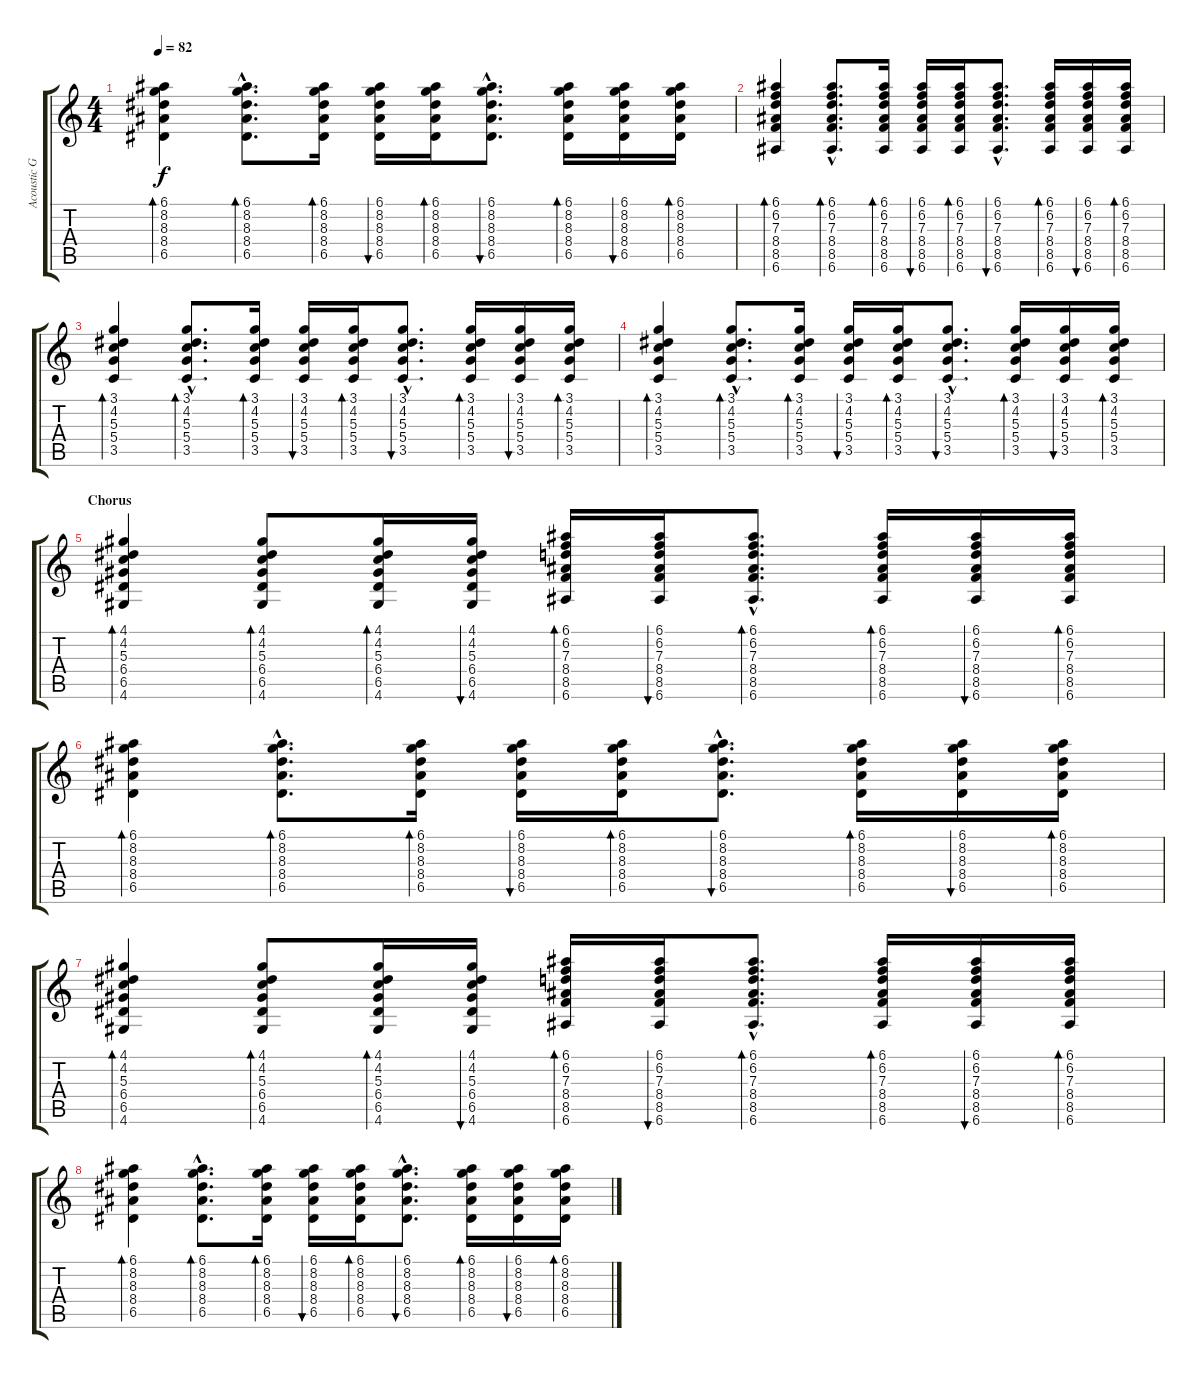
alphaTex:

\track ("Acoustic Guitar (Rhythm)" "Acoustic G") {instrument acousticguitarsteel}
\staff {score tabs}
\tuning (E4 B3 G3 D3 A2 E2) {hide}
\ts (4 4)
\tempo 82
\clef g2
\ks c
(6.1 8.2 8.3 8.4 6.5).4{bd 30 dy f} (6.1{hac} 8.2{hac} 8.3{hac} 8.4{hac} 6.5{hac}).8{d bd 30} (6.1 8.2 8.3 8.4 6.5).16{bd 30} (6.1 8.2 8.3 8.4 6.5).16{bu 30} (6.1 8.2 8.3 8.4 6.5).16{bd 30} (6.1{hac} 8.2{hac} 8.3{hac} 8.4{hac} 6.5{hac}).8{d bu 30} (6.1 8.2 8.3 8.4 6.5).16{bd 30} (6.1 8.2 8.3 8.4 6.5).16{bu 30} (6.1 8.2 8.3 8.4 6.5).16{bd 30} |
(6.1 6.2 7.3 8.4 8.5 6.6).4{bd 30} (6.1{hac} 6.2{hac} 7.3{hac} 8.4{hac} 8.5{hac} 6.6{hac}).8{d bd 30} (6.1 6.2 7.3 8.4 8.5 6.6).16{bd 30} (6.1 6.2 7.3 8.4 8.5 6.6).16{bu 30} (6.1 6.2 7.3 8.4 8.5 6.6).16{bd 30} (6.1{hac} 6.2{hac} 7.3{hac} 8.4{hac} 8.5{hac} 6.6{hac}).8{d bu 30} (6.1 6.2 7.3 8.4 8.5 6.6).16{bd 30} (6.1 6.2 7.3 8.4 8.5 6.6).16{bu 30} (6.1 6.2 7.3 8.4 8.5 6.6).16{bd 30} |
(3.1 4.2 5.3 5.4 3.5).4{bd 30} (3.1{hac} 4.2{hac} 5.3{hac} 5.4{hac} 3.5{hac}).8{d bd 30} (3.1 4.2 5.3 5.4 3.5).16{bd 30} (3.1 4.2 5.3 5.4 3.5).16{bu 30} (3.1 4.2 5.3 5.4 3.5).16{bd 30} (3.1{hac} 4.2{hac} 5.3{hac} 5.4{hac} 3.5{hac}).8{d bu 30} (3.1 4.2 5.3 5.4 3.5).16{bd 30} (3.1 4.2 5.3 5.4 3.5).16{bu 30} (3.1 4.2 5.3 5.4 3.5).16{bd 30} |
(3.1 4.2 5.3 5.4 3.5).4{bd 30} (3.1{hac} 4.2{hac} 5.3{hac} 5.4{hac} 3.5{hac}).8{d bd 30} (3.1 4.2 5.3 5.4 3.5).16{bd 30} (3.1 4.2 5.3 5.4 3.5).16{bu 30} (3.1 4.2 5.3 5.4 3.5).16{bd 30} (3.1{hac} 4.2{hac} 5.3{hac} 5.4{hac} 3.5{hac}).8{d bu 30} (3.1 4.2 5.3 5.4 3.5).16{bd 30} (3.1 4.2 5.3 5.4 3.5).16{bu 30} (3.1 4.2 5.3 5.4 3.5).16{bd 30} |
\section ("" "Chorus")
(4.1 4.2 5.3 6.4 6.5 4.6).4{bd 30} (4.1 4.2 5.3 6.4 6.5 4.6).8{bd 30} (4.1 4.2 5.3 6.4 6.5 4.6).16{bd 30} (4.1 4.2 5.3 6.4 6.5 4.6).16{bu 30} (6.1 6.2 7.3 8.4 8.5 6.6).16{bd 30} (6.1 6.2 7.3 8.4 8.5 6.6).16{bu 30} (6.1{hac} 6.2{hac} 7.3{hac} 8.4{hac} 8.5{hac} 6.6{hac}).8{d bd 30} (6.1 6.2 7.3 8.4 8.5 6.6).16{bd 30} (6.1 6.2 7.3 8.4 8.5 6.6).16{bu 30} (6.1 6.2 7.3 8.4 8.5 6.6).16{bd 30} |
(6.1 8.2 8.3 8.4 6.5).4{bd 30} (6.1{hac} 8.2{hac} 8.3{hac} 8.4{hac} 6.5{hac}).8{d bd 30} (6.1 8.2 8.3 8.4 6.5).16{bd 30} (6.1 8.2 8.3 8.4 6.5).16{bu 30} (6.1 8.2 8.3 8.4 6.5).16{bd 30} (6.1{hac} 8.2{hac} 8.3{hac} 8.4{hac} 6.5{hac}).8{d bu 30} (6.1 8.2 8.3 8.4 6.5).16{bd 30} (6.1 8.2 8.3 8.4 6.5).16{bu 30} (6.1 8.2 8.3 8.4 6.5).16{bd 30} |
(4.1 4.2 5.3 6.4 6.5 4.6).4{bd 30} (4.1 4.2 5.3 6.4 6.5 4.6).8{bd 30} (4.1 4.2 5.3 6.4 6.5 4.6).16{bd 30} (4.1 4.2 5.3 6.4 6.5 4.6).16{bu 30} (6.1 6.2 7.3 8.4 8.5 6.6).16{bd 30} (6.1 6.2 7.3 8.4 8.5 6.6).16{bu 30} (6.1{hac} 6.2{hac} 7.3{hac} 8.4{hac} 8.5{hac} 6.6{hac}).8{d bd 30} (6.1 6.2 7.3 8.4 8.5 6.6).16{bd 30} (6.1 6.2 7.3 8.4 8.5 6.6).16{bu 30} (6.1 6.2 7.3 8.4 8.5 6.6).16{bd 30} |
(6.1 8.2 8.3 8.4 6.5).4{bd 30} (6.1{hac} 8.2{hac} 8.3{hac} 8.4{hac} 6.5{hac}).8{d bd 30} (6.1 8.2 8.3 8.4 6.5).16{bd 30} (6.1 8.2 8.3 8.4 6.5).16{bu 30} (6.1 8.2 8.3 8.4 6.5).16{bd 30} (6.1{hac} 8.2{hac} 8.3{hac} 8.4{hac} 6.5{hac}).8{d bu 30} (6.1 8.2 8.3 8.4 6.5).16{bd 30} (6.1 8.2 8.3 8.4 6.5).16{bu 30} (6.1 8.2 8.3 8.4 6.5).16{bd 30}
